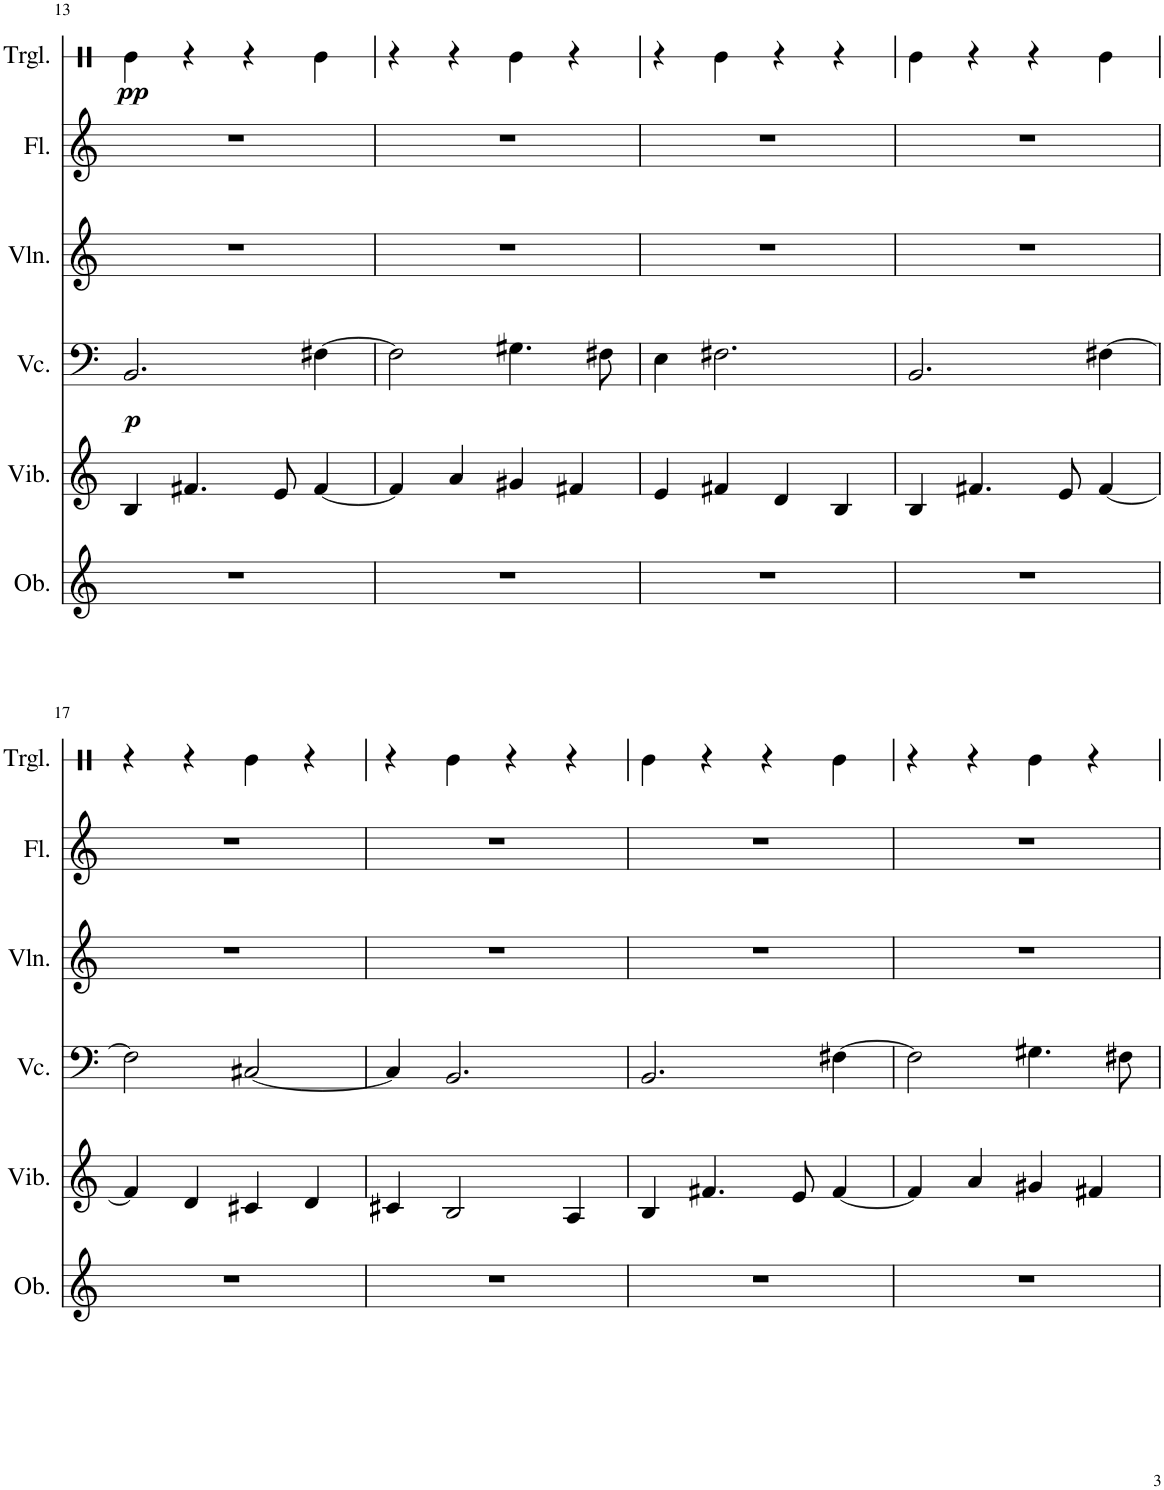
**kern	**kern	**kern	**dynam	**kern	**kern	**kern	**dynam
*part6	*part5	*part4	*part4	*part3	*part2	*part1	*part1
*staff6	*staff5	*staff4	*staff4	*staff3	*staff2	*staff1	*staff1
*I"Oboe	*I"Vibraphone	*I"Violoncello	*	*I"Violin	*I"Flute	*I"Triangle	*
*I'Ob.	*I'Vib.	*I'Vc.	*	*I'Vln.	*I'Fl.	*I'Trgl.	*
!!LO:PB:g=z
*clefG2	*clefG2	*clefF4	*	*clefG2	*clefG2	*clefX	*
*k[]	*k[]	*k[]	*	*k[]	*k[]	*k[]	*
*M4/4	*M4/4	*M4/4	*	*M4/4	*M4/4	*M4/4	*
=13	=13	=13	=13	=13	=13	=13	=13
!	!	!	!LO:DY:b	!	!	!	!LO:DY:b
1r	4B/	2.BB/	p	1r	1r	4Re\	pp
.	4.f#X/	.	.	.	.	4r	.
.	.	.	.	.	.	4r	.
.	8e/	.	.	.	.	.	.
.	[4f#/	[4F#X\	.	.	.	4Re\	.
=14	=14	=14	=14	=14	=14	=14	=14
1r	4f#/]	2F#\]	.	1r	1r	4r	.
.	4a/	.	.	.	.	4r	.
.	4g#X/	4.G#X\	.	.	.	4Re\	.
.	4f#X/	.	.	.	.	4r	.
.	.	8F#X\	.	.	.	.	.
=15	=15	=15	=15	=15	=15	=15	=15
1r	4e/	4E\	.	1r	1r	4r	.
.	4f#X/	2.F#X\	.	.	.	4Re\	.
.	4d/	.	.	.	.	4r	.
.	4B/	.	.	.	.	4r	.
=16	=16	=16	=16	=16	=16	=16	=16
1r	4B/	2.BB/	.	1r	1r	4Re\	.
.	4.f#X/	.	.	.	.	4r	.
.	.	.	.	.	.	4r	.
.	8e/	.	.	.	.	.	.
.	[4f#/	[4F#X\	.	.	.	4Re\	.
!!LO:LB:g=z
=17	=17	=17	=17	=17	=17	=17	=17
1r	4f#/]	2F#\]	.	1r	1r	4r	.
.	4d/	.	.	.	.	4r	.
.	4c#X/	[2C#X/	.	.	.	4Re\	.
.	4d/	.	.	.	.	4r	.
=18	=18	=18	=18	=18	=18	=18	=18
1r	4c#X/	4C#/]	.	1r	1r	4r	.
.	2B/	2.BB/	.	.	.	4Re\	.
.	.	.	.	.	.	4r	.
.	4A/	.	.	.	.	4r	.
=19	=19	=19	=19	=19	=19	=19	=19
1r	4B/	2.BB/	.	1r	1r	4Re\	.
.	4.f#X/	.	.	.	.	4r	.
.	.	.	.	.	.	4r	.
.	8e/	.	.	.	.	.	.
.	[4f#/	[4F#X\	.	.	.	4Re\	.
=20	=20	=20	=20	=20	=20	=20	=20
1r	4f#/]	2F#\]	.	1r	1r	4r	.
.	4a/	.	.	.	.	4r	.
.	4g#X/	4.G#X\	.	.	.	4Re\	.
.	4f#X/	.	.	.	.	4r	.
.	.	8F#X\	.	.	.	.	.
=	=	=	=	=	=	=	=
*-	*-	*-	*-	*-	*-	*-	*-
